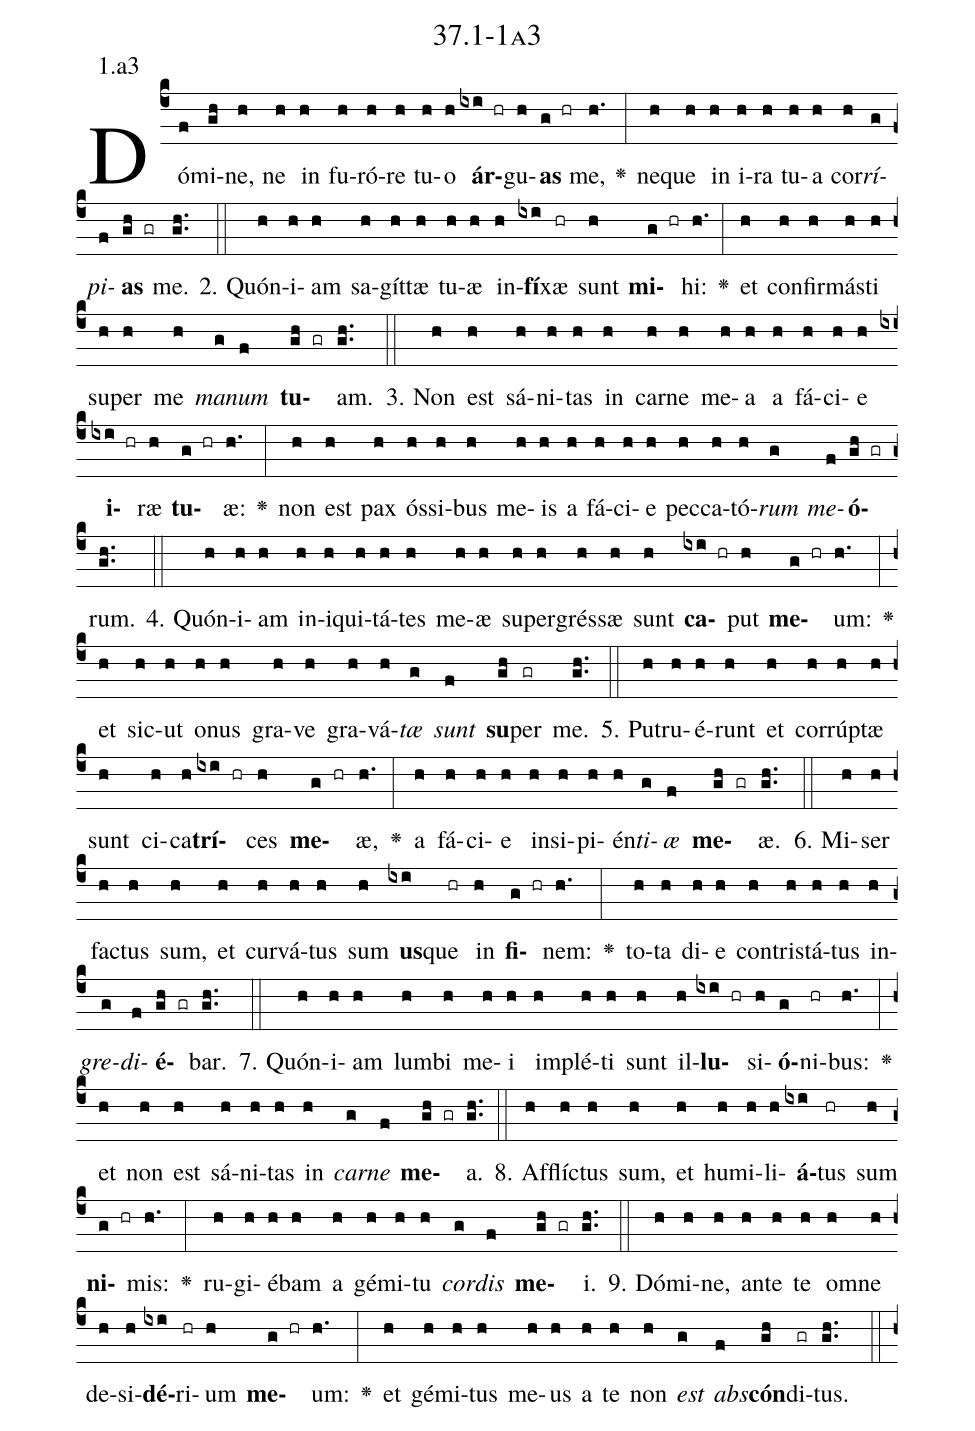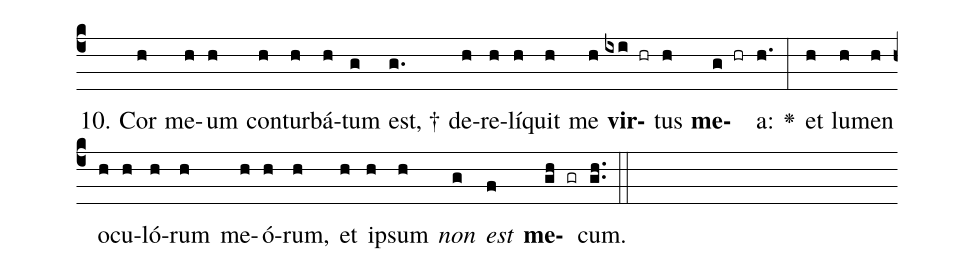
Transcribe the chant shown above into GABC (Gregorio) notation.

name: 37.1-1a3;
annotation: 1.a3;
%%
(c4)Dó(f)mi(gh)ne,(h) ne(h) in(h) fu(h)ró(h)re(h) tu(h)o(h) <b>ár</b>(ixi hr)gu(h)<b>as</b>(g hr) me,(h.) <v>\greheightstar</v>(:) ne(h)que(h) in(h) i(h)ra(h) tu(h)a(h) cor(h)<i>rí</i>(g)<i>pi</i>(f)<b>as</b>(gh gr) me.(gh..) (::)
2. Quón(h)i(h)am(h) sa(h)gít(h)tæ(h) tu(h)æ(h) in(h)<b>fí</b>(ixi)xæ(hr) sunt(h) <b>mi</b>(g hr)hi:(h.) <v>\greheightstar</v>(:) et(h) con(h)fir(h)más(h)ti(h) su(h)per(h) me(h) <i>ma</i>(g)<i>num</i>(f) <b>tu</b>(gh gr)am.(gh..) (::)
3. Non(h) est(h) sá(h)ni(h)tas(h) in(h) car(h)ne(h) me(h)a(h) a(h) fá(h)ci(h)e(h) <b>i</b>(ixi hr)ræ(h) <b>tu</b>(g hr)æ:(h.) <v>\greheightstar</v>(:) non(h) est(h) pax(h) ós(h)si(h)bus(h) me(h)is(h) a(h) fá(h)ci(h)e(h) pec(h)ca(h)tó(h)<i>rum</i>(g) <i>me</i>(f)<b>ó</b>(gh gr)rum.(gh..) (::)
4. Quón(h)i(h)am(h) in(h)i(h)qui(h)tá(h)tes(h) me(h)æ(h) su(h)per(h)grés(h)sæ(h) sunt(h) <b>ca</b>(ixi hr)put(h) <b>me</b>(g hr)um:(h.) <v>\greheightstar</v>(:) et(h) sic(h)ut(h) o(h)nus(h) gra(h)ve(h) gra(h)vá(h)<i>tæ</i>(g) <i>sunt</i>(f) <b>su</b>(gh)per(gr) me.(gh..) (::)
5. Pu(h)tru(h)é(h)runt(h) et(h) cor(h)rúp(h)tæ(h) sunt(h) ci(h)ca(h)<b>trí</b>(ixi hr)ces(h) <b>me</b>(g hr)æ,(h.) <v>\greheightstar</v>(:) a(h) fá(h)ci(h)e(h) in(h)si(h)pi(h)én(h)<i>ti</i>(g)<i>æ</i>(f) <b>me</b>(gh gr)æ.(gh..) (::)
6. Mi(h)ser(h) fac(h)tus(h) sum,(h) et(h) cur(h)vá(h)tus(h) sum(h) <b>us</b>(ixi)que(hr) in(h) <b>fi</b>(g hr)nem:(h.) <v>\greheightstar</v>(:) to(h)ta(h) di(h)e(h) con(h)tris(h)tá(h)tus(h) in(h)<i>gre</i>(g)<i>di</i>(f)<b>é</b>(gh gr)bar.(gh..) (::)
7. Quón(h)i(h)am(h) lum(h)bi(h) me(h)i(h) im(h)plé(h)ti(h) sunt(h) il(h)<b>lu</b>(ixi hr)si(h)<b>ó</b>(g)ni(hr)bus:(h.) <v>\greheightstar</v>(:) et(h) non(h) est(h) sá(h)ni(h)tas(h) in(h) <i>car</i>(g)<i>ne</i>(f) <b>me</b>(gh gr)a.(gh..) (::)
8. Af(h)flíc(h)tus(h) sum,(h) et(h) hu(h)mi(h)li(h)<b>á</b>(ixi)tus(hr) sum(h) <b>ni</b>(g hr)mis:(h.) <v>\greheightstar</v>(:) ru(h)gi(h)é(h)bam(h) a(h) gé(h)mi(h)tu(h) <i>cor</i>(g)<i>dis</i>(f) <b>me</b>(gh gr)i.(gh..) (::)
9. Dó(h)mi(h)ne,(h) an(h)te(h) te(h) om(h)ne(h) de(h)si(h)<b>dé</b>(ixi)ri(hr)um(h) <b>me</b>(g hr)um:(h.) <v>\greheightstar</v>(:) et(h) gé(h)mi(h)tus(h) me(h)us(h) a(h) te(h) non(h) <i>est</i>(g) <i>abs</i>(f)<b>cón</b>(gh)di(gr)tus.(gh..) (::)
10. Cor(h) me(h)um(h) con(h)tur(h)bá(h)tum(g) est, †(g.) de(h)re(h)lí(h)quit(h) me(h) <b>vir</b>(ixi hr)tus(h) <b>me</b>(g hr)a:(h.) <v>\greheightstar</v>(:) et(h) lu(h)men(h) o(h)cu(h)ló(h)rum(h) me(h)ó(h)rum,(h) et(h) ip(h)sum(h) <i>non</i>(g) <i>est</i>(f) <b>me</b>(gh gr)cum.(gh..) (::)
